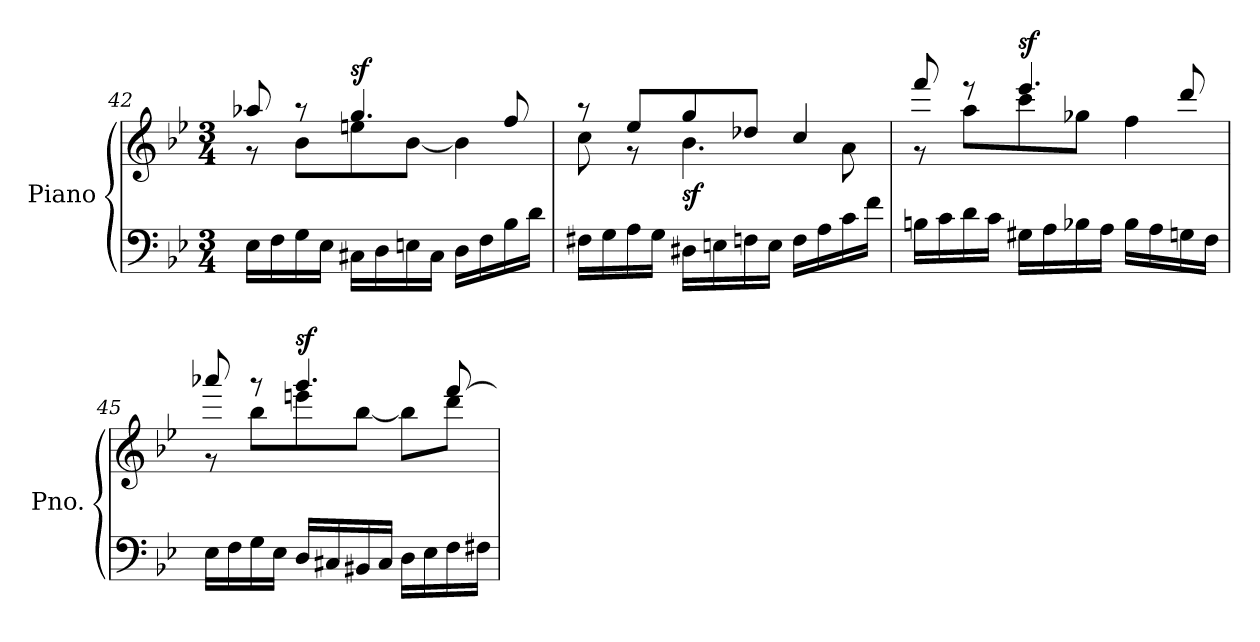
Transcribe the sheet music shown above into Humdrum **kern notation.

**kern	**kern	**dynam
*part1	*part1	*part1
*staff2	*staff1	*staff1/2
*I"Piano	*	*
*I'Pno.	*	*
*clefF4	*clefG2	*
*k[b-e-]	*k[b-e-]	*
*M3/4	*M3/4	*
=42	=42	=42
*	*^	*
16E-\LL	8aa-X/	8r	.
16F\	.	.	.
16G\	8r	8b-\L	.
16E-\JJ	.	.	.
!	!	!	!LO:DY:a
16C#X\LL	4.gg/	8een\	sf
16D\	.	.	.
16En\	.	[8b-\J	.
16C#\JJ	.	.	.
16D\LL	.	4b-\]	.
16F\	.	.	.
16B-\	8ff/	.	.
16d\JJ	.	.	.
!!LO:LB:g=z	!!
=43	=43	=43	=43
16F#X\LL	8r	8cc\	.
16G\	.	.	.
16A\	8ee-/L	8r	.
16G\JJ	.	.	.
!	!	!	!LO:DY:b
16D#X\LL	8gg/	4.b-\	sf
16En\	.	.	.
16Fn\	8dd-X/J	.	.
16E\JJ	.	.	.
16F\LL	4cc/	.	.
16A\	.	.	.
16c\	.	8a\	.
16f\JJ	.	.	.
=44	=44	=44	=44
16Bn\LL	8fff/	8r	.
16c\	.	.	.
16d\	8r	8aa\L	.
16c\JJ	.	.	.
!	!	!	!LO:DY:a
16G#X\LL	4.eee-/	8ccc\	sf
16A\	.	.	.
16B-X\	.	8gg-X\J	.
16A\JJ	.	.	.
16B-\LL	.	4ff\	.
16A\	.	.	.
16Gn\	8ddd/	.	.
16F\JJ	.	.	.
!!LO:LB:g=z	!!
=45	=45	=45	=45
16E-\LL	8aaa-X/	8r	.
16F\	.	.	.
16G\	8r	8bb-\L	.
16E-\JJ	.	.	.
!	!	!	!LO:DY:a
16D/LL	4.ggg/	8eeen\	sf
16C#X/	.	.	.
16BB#X/	.	[8bb-\J	.
16C#/JJ	.	.	.
16D\LL	.	8bb-\L]	.
16E-\	.	.	.
16F\	[8fff/	8ddd\J	.
16F#X\JJ	.	.	.
*	*v	*v	*
=	=	=
*-	*-	*-
